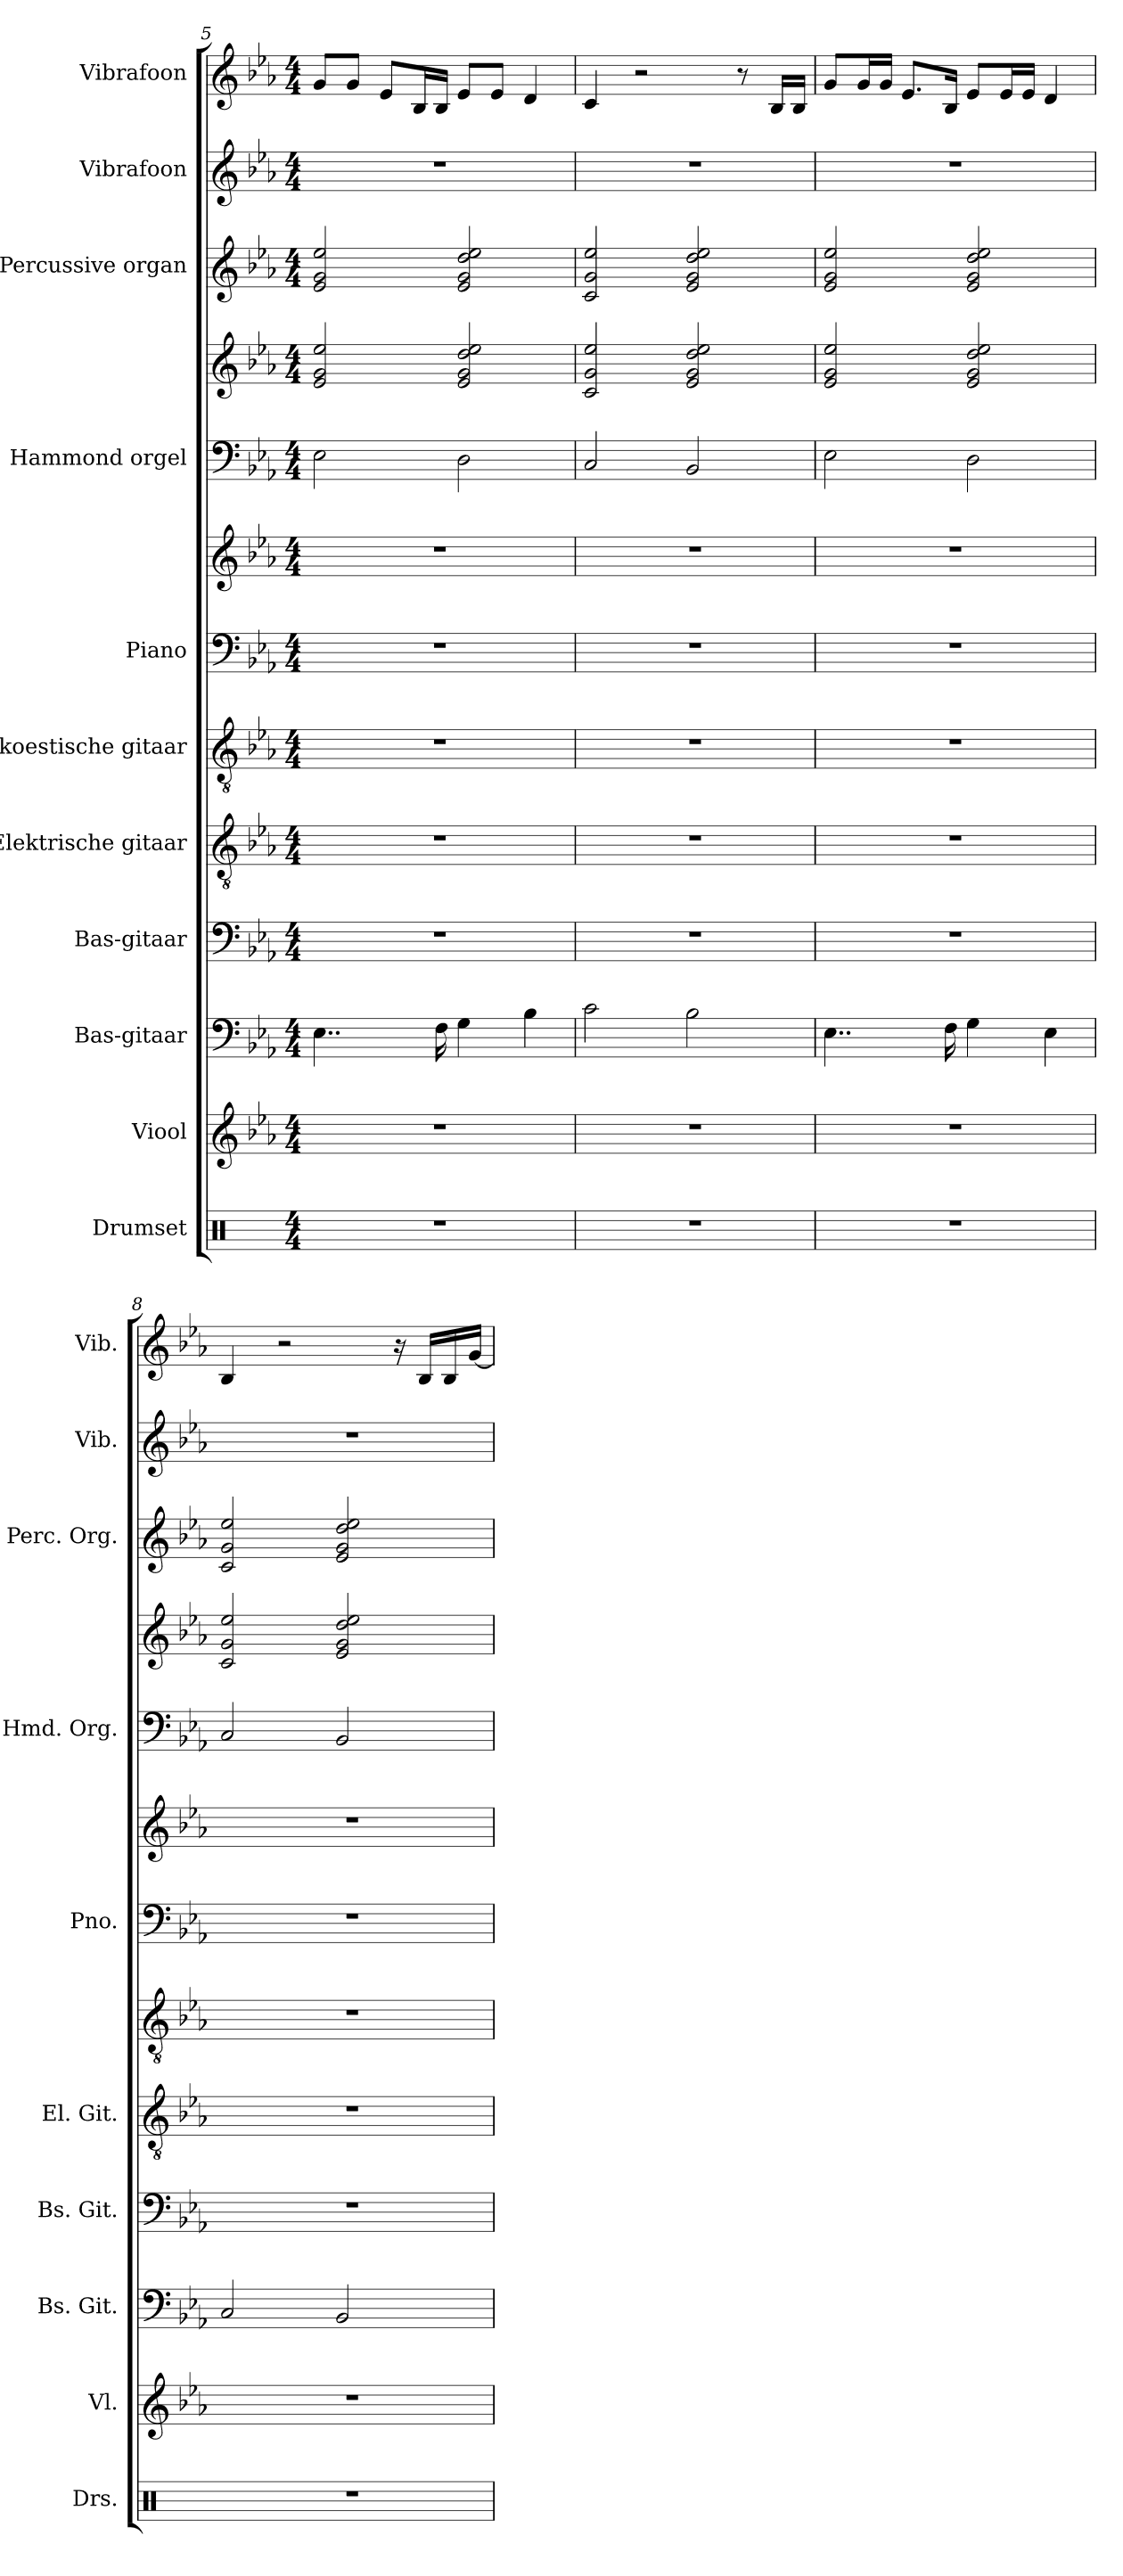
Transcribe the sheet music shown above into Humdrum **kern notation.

**kern	**kern	**kern	**kern	**kern	**kern	**kern	**kern	**kern	**kern	**kern	**kern	**kern
*part11	*part10	*part9	*part8	*part7	*part6	*part5	*part5	*part4	*part4	*part3	*part2	*part1
*staff13	*staff12	*staff11	*staff10	*staff9	*staff8	*staff7	*staff6	*staff5	*staff4	*staff3	*staff2	*staff1
*I"Drumset	*I"Viool	*I"Bas-gitaar	*I"Bas-gitaar	*I"Elektrische gitaar	*I"Akoestische gitaar	*I"Piano	*	*I"Hammond orgel	*	*I"Percussive organ	*I"Vibrafoon	*I"Vibrafoon
*I'Drs.	*I'Vl.	*I'Bs. Git.	*I'Bs. Git.	*I'El. Git.	*	*I'Pno.	*	*I'Hmd. Org.	*	*I'Perc. Org.	*I'Vib.	*I'Vib.
*clefX	*clefG2	*clefF4	*clefF4	*clefGv2	*clefGv2	*clefF4	*clefG2	*clefF4	*clefG2	*clefG2	*clefG2	*clefG2
*	*	*ITrd7c12	*ITrd7c12	*	*	*	*	*	*	*	*	*
*k[]	*k[b-e-a-]	*k[b-e-a-]	*k[b-e-a-]	*k[b-e-a-]	*k[b-e-a-]	*k[b-e-a-]	*k[b-e-a-]	*k[b-e-a-]	*k[b-e-a-]	*k[b-e-a-]	*k[b-e-a-]	*k[b-e-a-]
*M4/4	*M4/4	*M4/4	*M4/4	*M4/4	*M4/4	*M4/4	*M4/4	*M4/4	*M4/4	*M4/4	*M4/4	*M4/4
=5	=5	=5	=5	=5	=5	=5	=5	=5	=5	=5	=5	=5
1r	1r	4..EE-\	1r	1r	1r	1r	1r	2E-\	2e-/ 2g/ 2ee-/	2e-/ 2g/ 2ee-/	1r	8g/L
.	.	.	.	.	.	.	.	.	.	.	.	8g/J
.	.	.	.	.	.	.	.	.	.	.	.	8e-/L
.	.	.	.	.	.	.	.	.	.	.	.	16B-/L
.	.	16FF\	.	.	.	.	.	.	.	.	.	16B-/JJ
.	.	4GG\	.	.	.	.	.	2D\	2e-/ 2g/ 2dd/ 2ee-/	2e-/ 2g/ 2dd/ 2ee-/	.	8e-/L
.	.	.	.	.	.	.	.	.	.	.	.	8e-/J
.	.	4BB-\	.	.	.	.	.	.	.	.	.	4d/
!!LO:PB:g=z
=6	=6	=6	=6	=6	=6	=6	=6	=6	=6	=6	=6	=6
1r	1r	2C\	1r	1r	1r	1r	1r	2C/	2c/ 2g/ 2ee-/	2c/ 2g/ 2ee-/	1r	4c/
.	.	.	.	.	.	.	.	.	.	.	.	2r
.	.	2BB-\	.	.	.	.	.	2BB-/	2e-/ 2g/ 2dd/ 2ee-/	2e-/ 2g/ 2dd/ 2ee-/	.	.
.	.	.	.	.	.	.	.	.	.	.	.	8r
.	.	.	.	.	.	.	.	.	.	.	.	16B-/LL
.	.	.	.	.	.	.	.	.	.	.	.	16B-/JJ
=7	=7	=7	=7	=7	=7	=7	=7	=7	=7	=7	=7	=7
1r	1r	4..EE-\	1r	1r	1r	1r	1r	2E-\	2e-/ 2g/ 2ee-/	2e-/ 2g/ 2ee-/	1r	8g/L
.	.	.	.	.	.	.	.	.	.	.	.	16g/L
.	.	.	.	.	.	.	.	.	.	.	.	16g/JJ
.	.	.	.	.	.	.	.	.	.	.	.	8.e-/L
.	.	16FF\	.	.	.	.	.	.	.	.	.	16B-/Jk
.	.	4GG\	.	.	.	.	.	2D\	2e-/ 2g/ 2dd/ 2ee-/	2e-/ 2g/ 2dd/ 2ee-/	.	8e-/L
.	.	.	.	.	.	.	.	.	.	.	.	16e-/L
.	.	.	.	.	.	.	.	.	.	.	.	16e-/JJ
.	.	4EE-\	.	.	.	.	.	.	.	.	.	4d/
=8	=8	=8	=8	=8	=8	=8	=8	=8	=8	=8	=8	=8
1r	1r	2CC/	1r	1r	1r	1r	1r	2C/	2c/ 2g/ 2ee-/	2c/ 2g/ 2ee-/	1r	4B-/
.	.	.	.	.	.	.	.	.	.	.	.	2r
.	.	2BBB-/	.	.	.	.	.	2BB-/	2e-/ 2g/ 2dd/ 2ee-/	2e-/ 2g/ 2dd/ 2ee-/	.	.
.	.	.	.	.	.	.	.	.	.	.	.	16r
.	.	.	.	.	.	.	.	.	.	.	.	16B-/LL
.	.	.	.	.	.	.	.	.	.	.	.	16B-/
.	.	.	.	.	.	.	.	.	.	.	.	[16g/JJ
=	=	=	=	=	=	=	=	=	=	=	=	=
*-	*-	*-	*-	*-	*-	*-	*-	*-	*-	*-	*-	*-
